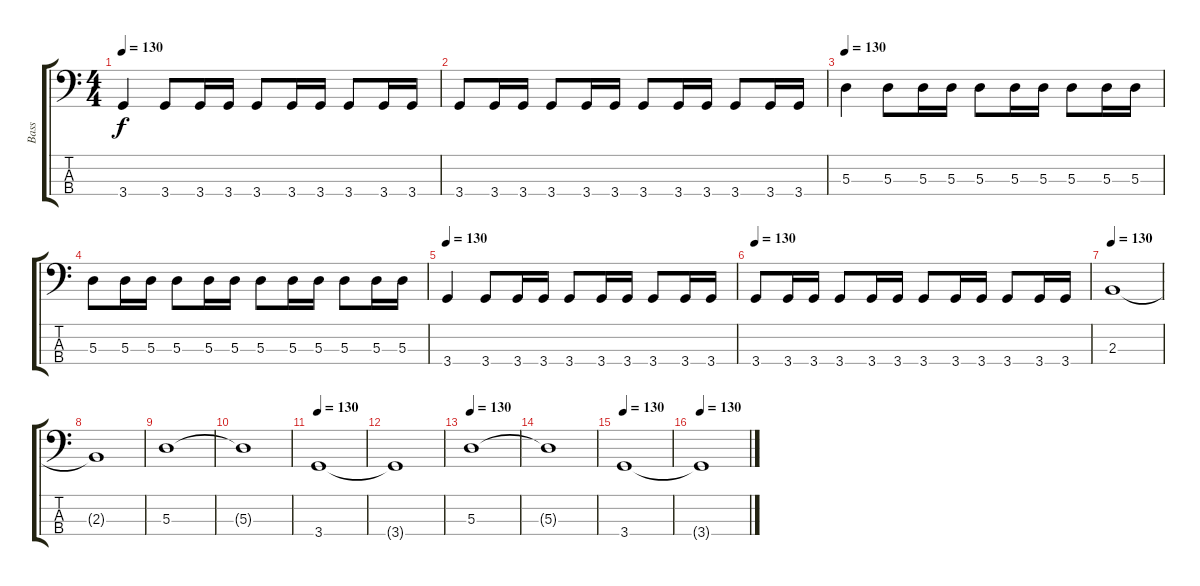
\track ("Bass" "Bass") {instrument electricbassfinger}
\staff {score tabs}
\tuning (G2 D2 A1 E1) {hide}
\ts (4 4)
\tempo 130
\clef f4
\ks c
3.4.4{dy f} 3.4.8 3.4.16 3.4.16 3.4.8 3.4.16 3.4.16 3.4.8 3.4.16 3.4.16 |
3.4.8 3.4.16 3.4.16 3.4.8 3.4.16 3.4.16 3.4.8 3.4.16 3.4.16 3.4.8 3.4.16 3.4.16 |
\tempo 130
5.3.4 5.3.8 5.3.16 5.3.16 5.3.8 5.3.16 5.3.16 5.3.8 5.3.16 5.3.16 |
5.3.8 5.3.16 5.3.16 5.3.8 5.3.16 5.3.16 5.3.8 5.3.16 5.3.16 5.3.8 5.3.16 5.3.16 |
\tempo 130
3.4.4 3.4.8 3.4.16 3.4.16 3.4.8 3.4.16 3.4.16 3.4.8 3.4.16 3.4.16 |
\tempo 130
3.4.8 3.4.16 3.4.16 3.4.8 3.4.16 3.4.16 3.4.8 3.4.16 3.4.16 3.4.8 3.4.16 3.4.16 |
\section ("" "")
\tempo 130
2.3.1 |
2.3{t}.1 |
5.3.1 |
5.3{t}.1 |
\tempo 130
3.4.1 |
3.4{t}.1 |
\tempo 130
5.3.1 |
5.3{t}.1 |
\tempo 130
3.4.1 |
\tempo 130
3.4{t}.1
